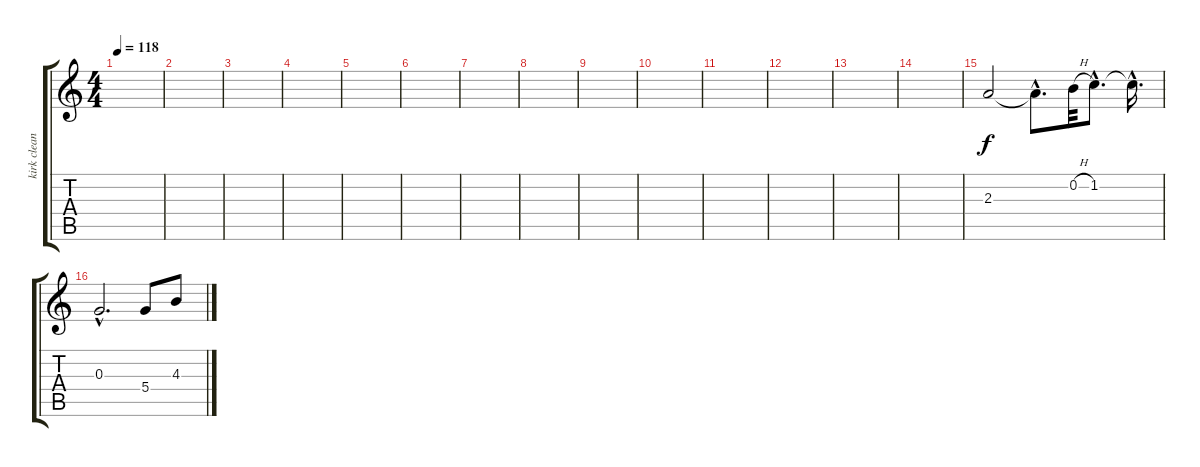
\track ("kirk clean" "kirk clean") {instrument electricguitarclean}
\staff {score tabs}
\tuning (E4 B3 G3 D3 A2 E2) {hide}
\ts (4 4)
\tempo 118
\clef g2
\ks c
|
|
|
|
|
|
|
|
|
|
|
|
|
|
2.3.2 2.3{hac t}.8{d} 0.2{h}.32 1.2{hac}.8{d} 1.2{hac t}.16{d} |
0.3{hac}.2{d} 5.4.8 4.3.8
